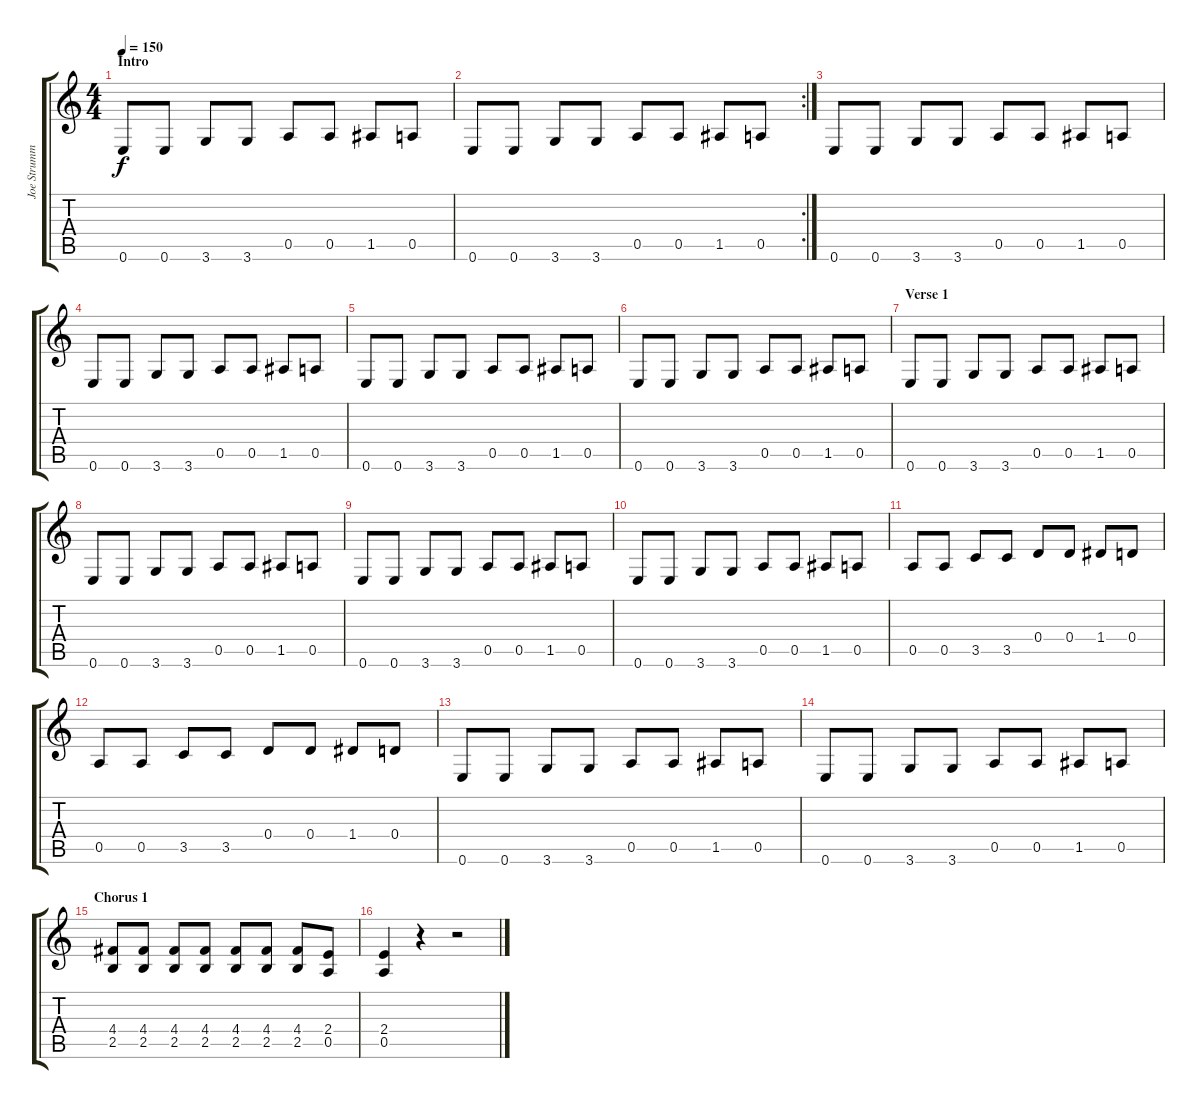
\track ("Joe Strummer - Rhythm Guitar" "Joe Strumm") {instrument electricguitarmuted}
\staff {score tabs}
\tuning (E4 B3 G3 D3 A2 E2) {hide}
\ts (4 4)
\section ("" "Intro")
\tempo 150
\clef g2
\ks c
0.6.8{dy f instrument electricguitarmuted} 0.6.8 3.6.8 3.6.8 0.5.8 0.5.8 1.5.8 0.5.8 |
\rc 2
0.6.8 0.6.8 3.6.8 3.6.8 0.5.8 0.5.8 1.5.8 0.5.8 |
0.6.8 0.6.8 3.6.8 3.6.8 0.5.8 0.5.8 1.5.8 0.5.8 |
0.6.8 0.6.8 3.6.8 3.6.8 0.5.8 0.5.8 1.5.8 0.5.8 |
0.6.8 0.6.8 3.6.8 3.6.8 0.5.8 0.5.8 1.5.8 0.5.8 |
0.6.8 0.6.8 3.6.8 3.6.8 0.5.8 0.5.8 1.5.8 0.5.8 |
\section ("" "Verse 1")
0.6.8 0.6.8 3.6.8 3.6.8 0.5.8 0.5.8 1.5.8 0.5.8 |
0.6.8 0.6.8 3.6.8 3.6.8 0.5.8 0.5.8 1.5.8 0.5.8 |
0.6.8 0.6.8 3.6.8 3.6.8 0.5.8 0.5.8 1.5.8 0.5.8 |
0.6.8 0.6.8 3.6.8 3.6.8 0.5.8 0.5.8 1.5.8 0.5.8 |
0.5.8 0.5.8 3.5.8 3.5.8 0.4.8 0.4.8 1.4.8 0.4.8 |
0.5.8 0.5.8 3.5.8 3.5.8 0.4.8 0.4.8 1.4.8 0.4.8 |
0.6.8 0.6.8 3.6.8 3.6.8 0.5.8 0.5.8 1.5.8 0.5.8 |
0.6.8 0.6.8 3.6.8 3.6.8 0.5.8 0.5.8 1.5.8 0.5.8 |
\section ("" "Chorus 1")
(4.4 2.5).8 (4.4 2.5).8 (4.4 2.5).8 (4.4 2.5).8 (4.4 2.5).8 (4.4 2.5).8 (4.4 2.5).8 (2.4 0.5).8 |
(2.4 0.5).4 r.4 r.2
